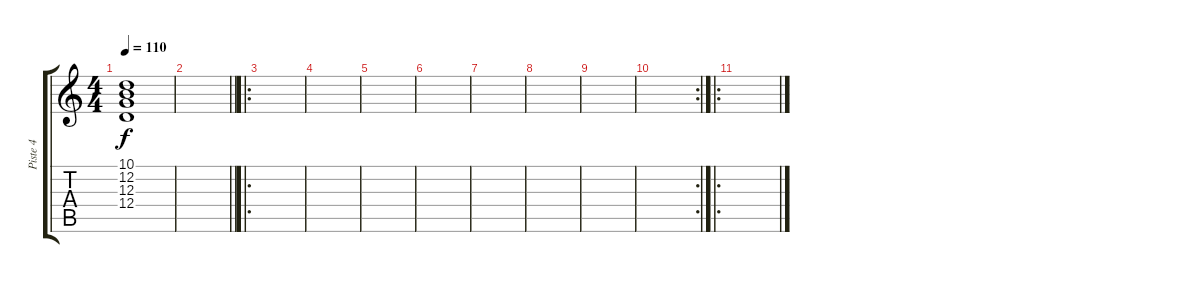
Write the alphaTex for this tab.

\track ("Piste 4" "Piste 4") {instrument stringensemble1}
\staff {score tabs}
\tuning (E4 B3 G3 D3 A2 E2) {hide}
\ts (4 4)
\tempo 110
\clef g2
\ks c
(10.1 12.2 12.3 12.4).1{dy f} |
\barLineRight lightlight
|
\ro
|
|
|
|
|
|
|
\rc 2
|
\ro
